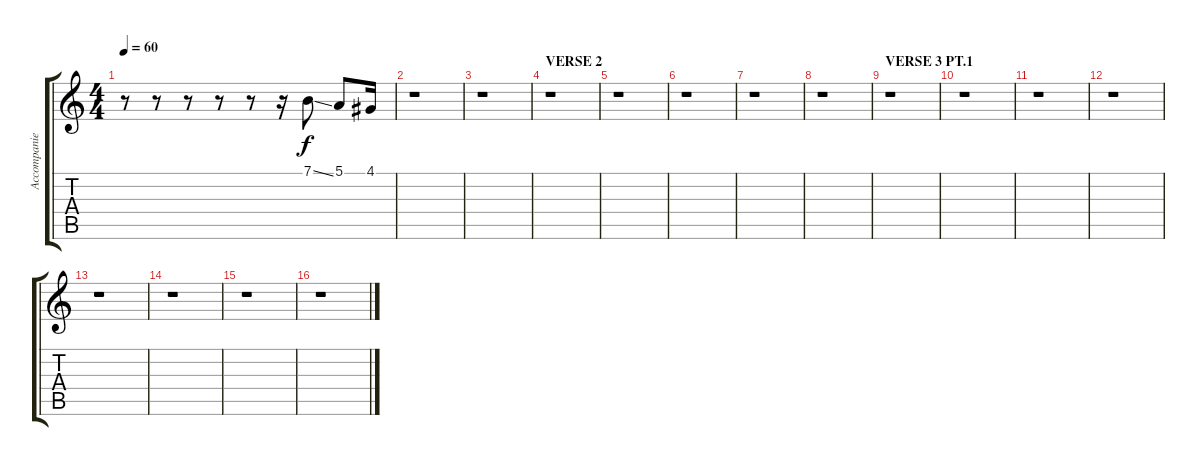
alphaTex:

\track ("Accompaniement Licks" "Accompanie") {instrument acousticgrandpiano}
\staff {score tabs}
\tuning (E4 B3 G3 D3 A2 E2) {hide}
\ts (4 4)
\tempo 60
\clef g2
\ks c
r.8{dy f} r.8 r.8 r.8 r.8 r.16 7.1{ss}.8 5.1.8 4.1.16 |
r.1 |
r.1 |
\section ("" "VERSE 2")
r.1 |
r.1 |
r.1 |
r.1 |
r.1 |
\section ("" "VERSE 3 PT.1")
r.1 |
r.1 |
r.1 |
r.1 |
r.1 |
r.1 |
r.1 |
r.1
